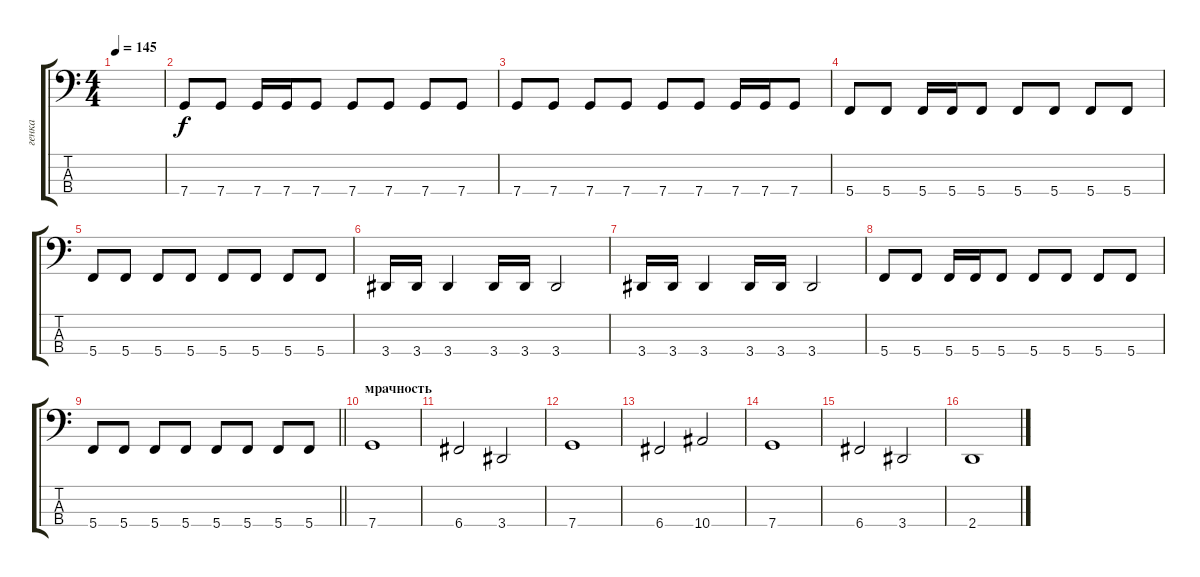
\track ("генка" "генка") {instrument electricbasspick}
\staff {score tabs}
\tuning (F3 C2 G1 C1) {hide}
\ts (4 4)
\tempo 145
\clef f4
\ks c
|
7.4.8 7.4.8 7.4.16 7.4.16 7.4.8 7.4.8 7.4.8 7.4.8 7.4.8 |
7.4.8 7.4.8 7.4.8 7.4.8 7.4.8 7.4.8 7.4.16 7.4.16 7.4.8 |
5.4.8 5.4.8 5.4.16 5.4.16 5.4.8 5.4.8 5.4.8 5.4.8 5.4.8 |
5.4.8 5.4.8 5.4.8 5.4.8 5.4.8 5.4.8 5.4.8 5.4.8 |
3.4.16 3.4.16 3.4.4 3.4.16 3.4.16 3.4.2 |
3.4.16 3.4.16 3.4.4 3.4.16 3.4.16 3.4.2 |
5.4.8 5.4.8 5.4.16 5.4.16 5.4.8 5.4.8 5.4.8 5.4.8 5.4.8 |
\barLineRight lightlight
5.4.8 5.4.8 5.4.8 5.4.8 5.4.8 5.4.8 5.4.8 5.4.8 |
\section ("" "мрачность")
7.4.1 |
6.4.2 3.4.2 |
7.4.1 |
6.4.2 10.4.2 |
7.4.1 |
6.4.2 3.4.2 |
2.4.1
